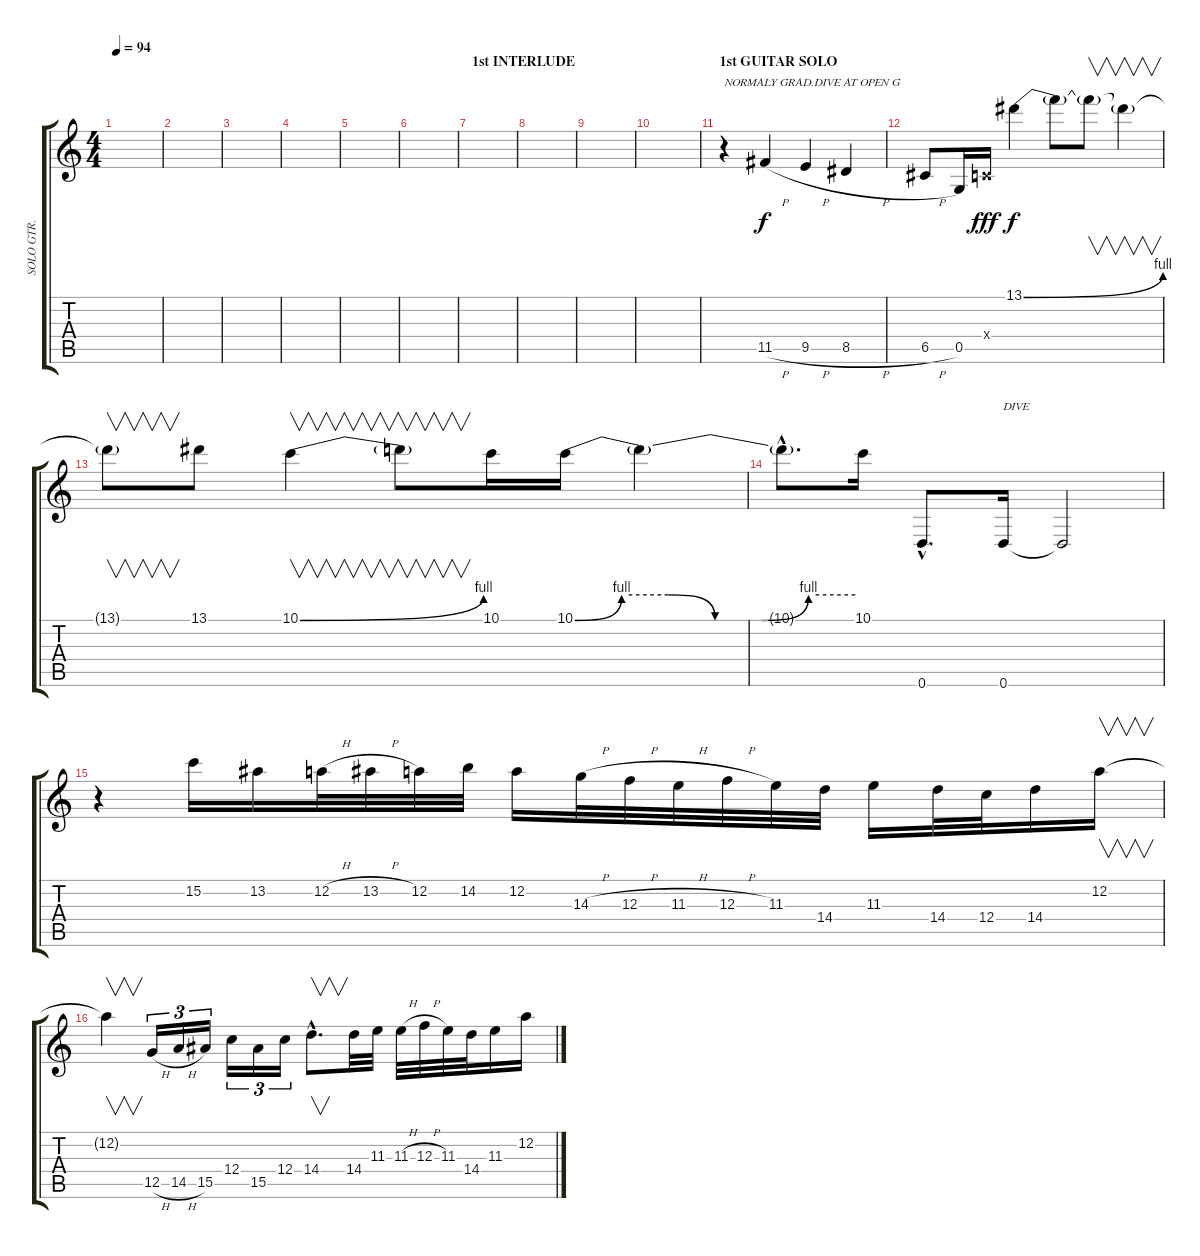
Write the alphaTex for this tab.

\track ("SOLO GTR. " "SOLO GTR. ") {instrument distortionguitar}
\staff {score tabs}
\tuning (D4 A3 F3 C3 G2 D2) {hide}
\ts (4 4)
\tempo 94
\clef g2
\ks c
|
|
|
|
|
|
\section ("" "1st INTERLUDE")
|
|
|
|
\section ("" "1st GUITAR SOLO")
r.4{txt "NORMALY GRAD.DIVE AT OPEN G"} 11.5{h}.4 9.5{h}.4 8.5{h}.4 |
6.5{h}.8 0.5.16 0.4{x}.16{dy fff} 13.1{be (bend 0 0 60 4)}.4{dy f volume 15 instrument guitarharmonics} 13.1{t}.8 13.1{t}.8{v} 13.1{t}.4{v} |
13.1{t}.8{v} 13.1.8 10.1{be (bend 0 0 60 4)}.4{v} 10.1{t}.8{v} 10.1.16 10.1{be (custom 0 0 10 4 20 4 30 0 40 0 50 4 60 4)}.16 10.1{t}.4 |
10.1{hac t}.8{d} 10.1.16 0.6{hac}.8{d volume 13 instrument distortionguitar} 0.6.16{txt "DIVE"} 0.6{t}.2 |
r.4 15.2.16 13.2.16 12.2{h}.32 13.2{h}.32 12.2.32 14.2.32 12.2.16 14.3{h}.32 12.3{h}.32 11.3{h}.32 12.3{h}.32 11.3.32 14.4.32 11.3.16 14.4.32 12.4.32 14.4.16 12.2.16{v volume 15 instrument guitarharmonics} |
12.2{t}.4{v} 12.5{h}.16{tu (3 2) volume 13 instrument distortionguitar} 14.5{h}.16{tu (3 2)} 15.5.16{tu (3 2)} 12.4.16{tu (3 2)} 15.5.16{tu (3 2)} 12.4.16{tu (3 2)} 14.4{hac}.8{v d volume 15 instrument guitarharmonics} 14.4.32{volume 13 instrument distortionguitar} 11.3.32 11.3{h}.32 12.3{h}.32 11.3.32 14.4.32 11.3.16 12.2.16{volume 15 instrument guitarharmonics}
